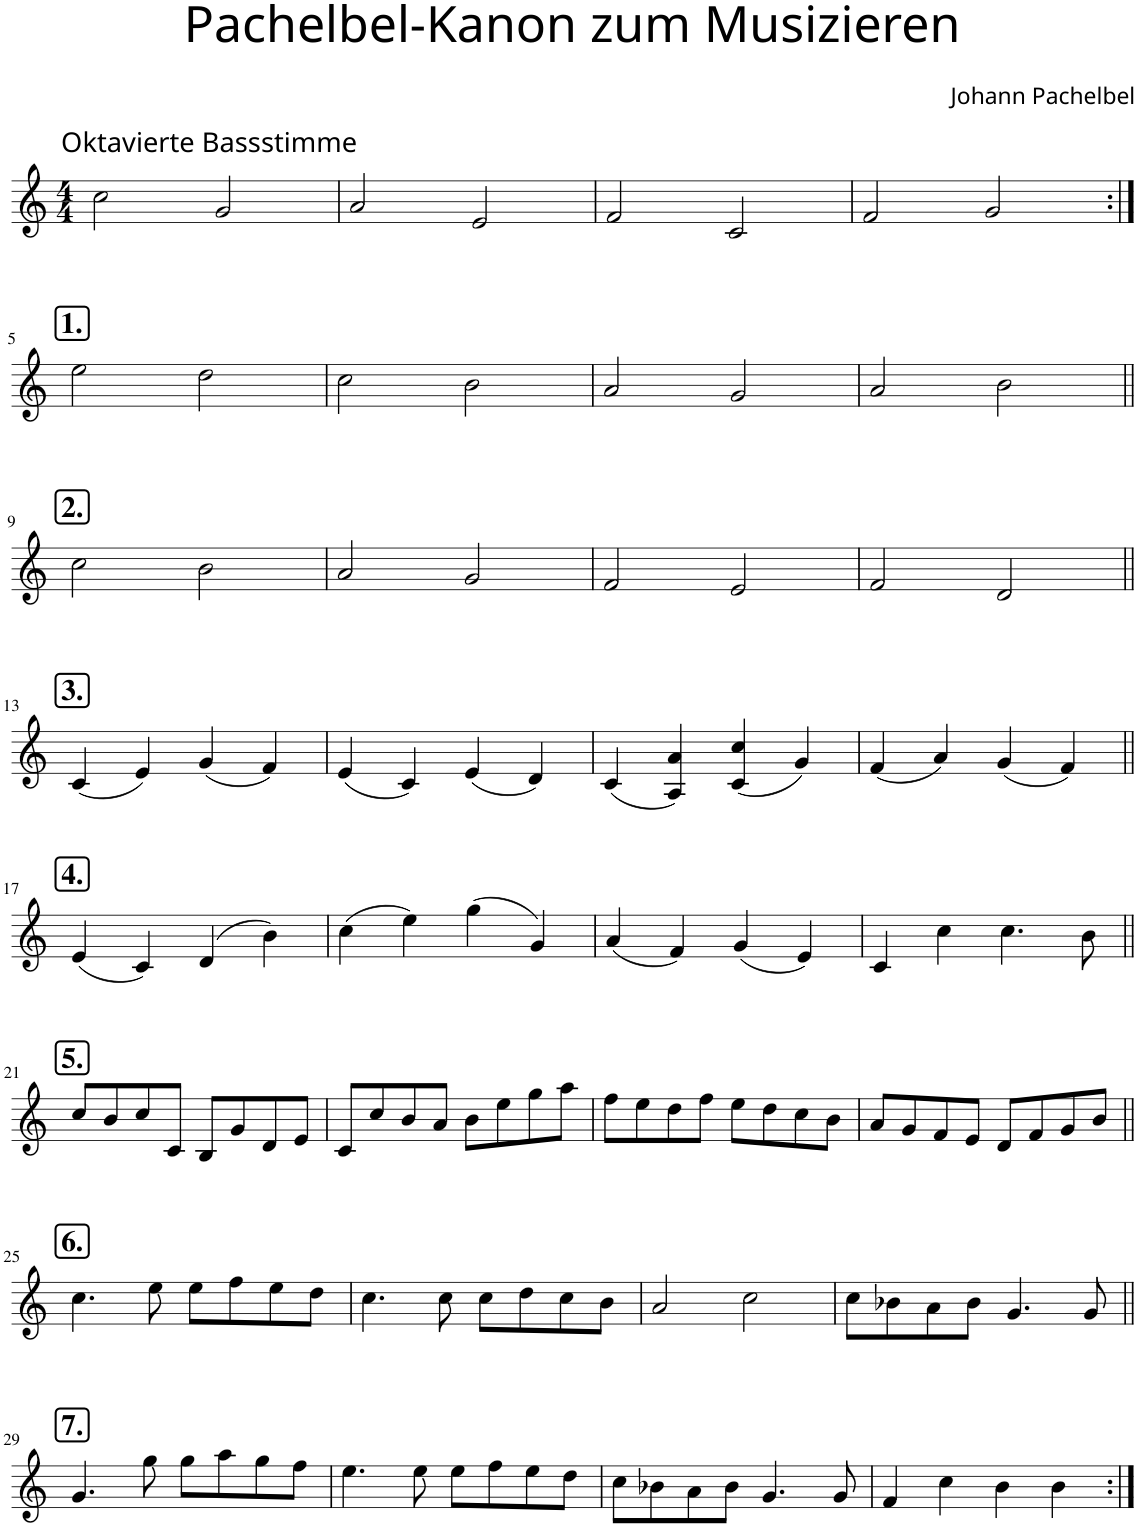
**kern
*part1
*staff1
*I"Piano
*I'Pno.
*clefG2
*k[]
*M4/4
=1
!LO:TX:a:t=Oktavierte Bassstimme
2cc\
2g/
=2
2a/
2e/
=3
2f/
2c/
=4
2f/
2g/
!!LO:LB:g=z
!!LO:REH:place=s1:a:B:cj:fs=14:t=1.
=5:|!
2ee\
2dd\
=6
2cc\
2b\
=7
2a/
2g/
=8
2a/
2b\
!!LO:LB:g=z
!!LO:REH:place=s1:a:B:cj:fs=14:t=2.
=9||
2cc\
2b\
=10
2a/
2g/
=11
2f/
2e/
=12
2f/
2d/
!!LO:LB:g=z
!!LO:REH:place=s1:a:B:cj:fs=14:t=3.
=13||
(4c/
4e/)
(4g/
4f/)
=14
(4e/
4c/)
(4e/
4d/)
=15
(4c/
4A/ 4a/)
(4c/ 4cc/
4g/)
=16
(4f/
4a/)
(4g/
4f/)
!!LO:LB:g=z
!!LO:REH:place=s1:a:B:cj:fs=14:t=4.
=17||
(4e/
4c/)
(4d/
4b\)
=18
(4cc\
4ee\)
(4gg\
4g/)
=19
(4a/
4f/)
(4g/
4e/)
=20
4c/
4cc\
4.cc\
8b\
!!LO:LB:g=z
!!LO:REH:place=s1:a:B:cj:fs=14:t=5.
=21||
8cc/L
8b/
8cc/
8c/J
8B/L
8g/
8d/
8e/J
=22
8c/L
8cc/
8b/
8a/J
8b\L
8ee\
8gg\
8aa\J
=23
8ff\L
8ee\
8dd\
8ff\J
8ee\L
8dd\
8cc\
8b\J
=24
8a/L
8g/
8f/
8e/J
8d/L
8f/
8g/
8b/J
!!LO:LB:g=z
!!LO:REH:place=s1:a:B:cj:fs=14:t=6.
=25||
4.cc\
8ee\
8ee\L
8ff\
8ee\
8dd\J
=26
4.cc\
8cc\
8cc\L
8dd\
8cc\
8b\J
=27
2a/
2cc\
=28
8cc\L
8b-X\
8a\
8b-\J
4.g/
8g/
!!LO:LB:g=z
!!LO:REH:place=s1:a:B:cj:fs=14:t=7.
=29||
4.g/
8gg\
8gg\L
8aa\
8gg\
8ff\J
=30
4.ee\
8ee\
8ee\L
8ff\
8ee\
8dd\J
=31
8cc\L
8b-X\
8a\
8b-\J
4.g/
8g/
=32
4f/
4cc\
4b\
4b\
=:|!
*-
